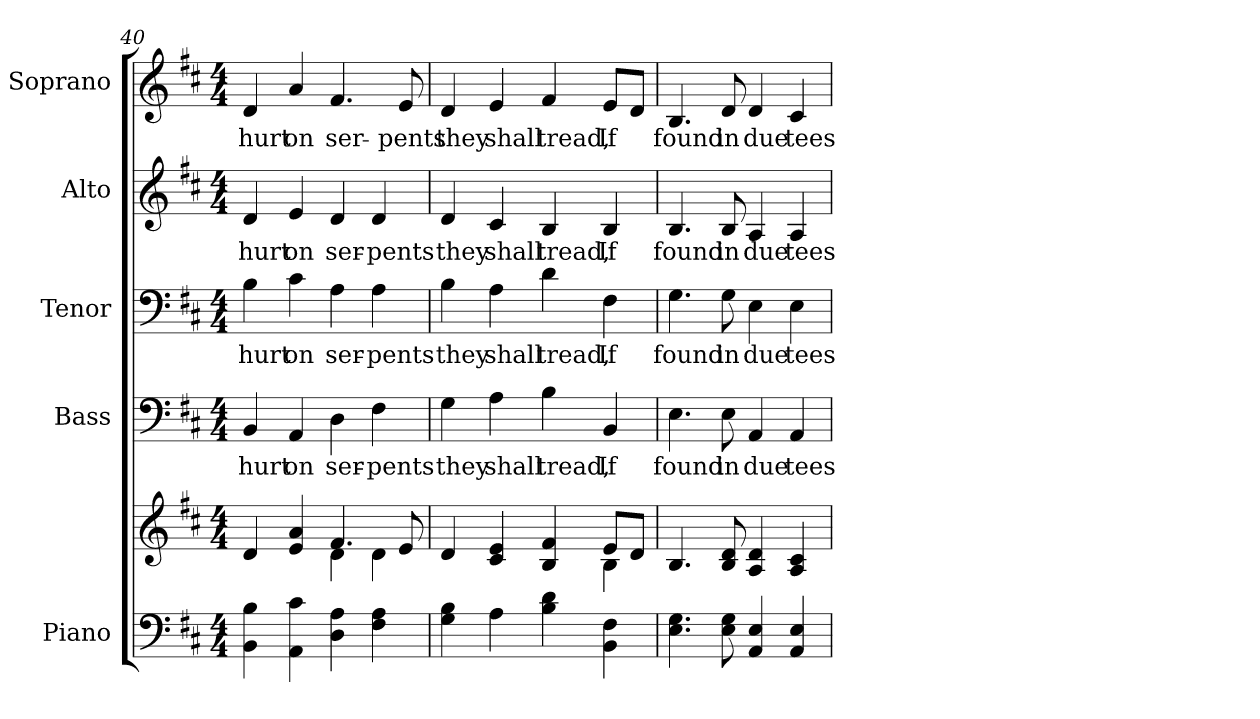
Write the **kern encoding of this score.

**kern	**kern	**kern	**text	**kern	**text	**kern	**text	**kern	**text
*part5	*part5	*part4	*part4	*part3	*part3	*part2	*part2	*part1	*part1
*staff6	*staff5	*staff4	*staff4	*staff3	*staff3	*staff2	*staff2	*staff1	*staff1
*I"Piano	*	*I"Bass	*	*I"Tenor	*	*I"Alto	*	*I"Soprano	*
*I'Pno.	*	*I'B.	*	*I'T.	*	*I'A.	*	*I'S.	*
*clefF4	*clefG2	*clefF4	*	*clefF4	*	*clefG2	*	*clefG2	*
*k[f#c#]	*k[f#c#]	*k[f#c#]	*	*k[f#c#]	*	*k[f#c#]	*	*k[f#c#]	*
*D:	*D:	*D:	*	*D:	*	*D:	*	*D:	*
*M4/4	*M4/4	*M4/4	*	*M4/4	*	*M4/4	*	*M4/4	*
=40	=40	=40	=40	=40	=40	=40	=40	=40	=40
*	*^	*	*	*	*	*	*	*	*
!	!	!	!	!LO:LY:b:color=#000000	!	!	!	!	!	!
!	!	!	!	!	!	!LO:LY:b:color=#000000	!	!	!	!
!	!	!	!	!	!	!	!	!LO:LY:b:color=#000000	!	!
!	!	!	!	!	!	!	!	!	!	!LO:LY:b:color=#000000
4BBi\ 4Bi	4di/	2ryy	4BBi/	-hurt	4Bi\	-hurt	4di/	-hurt	4di/	-hurt
!	!	!	!	!LO:LY:b:color=#000000	!	!	!	!	!	!
!	!	!	!	!	!	!LO:LY:b:color=#000000	!	!	!	!
!	!	!	!	!	!	!	!	!LO:LY:b:color=#000000	!	!
!	!	!	!	!	!	!	!	!	!	!LO:LY:b:color=#000000
4AAi\ 4c#i	4ei/ 4ai	.	4AAi/	on	4c#i\	on	4ei/	on	4ai/	on
!	!	!	!	!LO:LY:b:color=#000000	!	!	!	!	!	!
!	!	!	!	!	!	!LO:LY:b:color=#000000	!	!	!	!
!	!	!	!	!	!	!	!	!LO:LY:b:color=#000000	!	!
!	!	!	!	!	!	!	!	!	!	!LO:LY:b:color=#000000
4Di\ 4Ai	4.f#i/	4di\	4Di\	ser-	4Ai\	ser-	4di/	ser-	4.f#i/	ser-
!	!	!	!	!LO:LY:b:color=#000000	!	!	!	!	!	!
!	!	!	!	!	!	!LO:LY:b:color=#000000	!	!	!	!
!	!	!	!	!	!	!	!	!LO:LY:b:color=#000000	!	!
4F#i\ 4Ai	.	4di\	4F#i\	-pents	4Ai\	-pents	4di/	-pents	.	.
!	!	!	!	!	!	!	!	!	!	!LO:LY:b:color=#000000
.	8ei/	.	.	.	.	.	.	.	8ei/	-pents
=41	=41	=41	=41	=41	=41	=41	=41	=41	=41	=41
!	!	!	!	!LO:LY:b:color=#000000	!	!	!	!	!	!
!	!	!	!	!	!	!LO:LY:b:color=#000000	!	!	!	!
!	!	!	!	!	!	!	!	!LO:LY:b:color=#000000	!	!
!	!	!	!	!	!	!	!	!	!	!LO:LY:b:color=#000000
4Gi\ 4Bi	4di/	2ryy	4Gi\	they	4Bi\	they	4di/	they	4di/	they
!	!	!	!	!LO:LY:b:color=#000000	!	!	!	!	!	!
!	!	!	!	!	!	!LO:LY:b:color=#000000	!	!	!	!
!	!	!	!	!	!	!	!	!LO:LY:b:color=#000000	!	!
!	!	!	!	!	!	!	!	!	!	!LO:LY:b:color=#000000
4Ai\	4c#i/ 4ei	.	4Ai\	shall	4Ai\	shall	4c#i/	shall	4ei/	shall
!	!	!	!	!LO:LY:b:color=#000000	!	!	!	!	!	!
!	!	!	!	!	!	!LO:LY:b:color=#000000	!	!	!	!
!	!	!	!	!	!	!	!	!LO:LY:b:color=#000000	!	!
!	!	!	!	!	!	!	!	!	!	!LO:LY:b:color=#000000
4Bi\ 4di	4Bi/ 4f#i	4ryy	4Bi\	tread,	4di\	tread,	4Bi/	tread,	4f#i/	tread,
!	!	!	!	!LO:LY:b:color=#000000	!	!	!	!	!	!
!	!	!	!	!	!	!LO:LY:b:color=#000000	!	!	!	!
!	!	!	!	!	!	!	!	!LO:LY:b:color=#000000	!	!
!	!	!	!	!	!	!	!	!	!	!LO:LY:b:color=#000000
4BBi\ 4F#i	8ei/L	4Bi\	4BBi/	If	4F#i\	If	4Bi/	If	8ei/L	If
.	8di/J	.	.	.	.	.	.	.	8di/J	.
*	*v	*v	*	*	*	*	*	*	*	*
!!LO:PB:g=z
=42	=42	=42	=42	=42	=42	=42	=42	=42	=42
!	!	!	!LO:LY:b:color=#000000	!	!	!	!	!	!
!	!	!	!	!	!LO:LY:b:color=#000000	!	!	!	!
!	!	!	!	!	!	!	!LO:LY:b:color=#000000	!	!
!	!	!	!	!	!	!	!	!	!LO:LY:b:color=#000000
4.Ei\ 4.Gi	4.Bi/	4.Ei\	found	4.Gi\	found	4.Bi/	found	4.Bi/	found
!	!	!	!LO:LY:b:color=#000000	!	!	!	!	!	!
!	!	!	!	!	!LO:LY:b:color=#000000	!	!	!	!
!	!	!	!	!	!	!	!LO:LY:b:color=#000000	!	!
!	!	!	!	!	!	!	!	!	!LO:LY:b:color=#000000
8Ei\ 8Gi	8Bi/ 8di	8Ei\	in	8Gi\	in	8Bi/	in	8di/	in
!	!	!	!LO:LY:b:color=#000000	!	!	!	!	!	!
!	!	!	!	!	!LO:LY:b:color=#000000	!	!	!	!
!	!	!	!	!	!	!	!LO:LY:b:color=#000000	!	!
!	!	!	!	!	!	!	!	!	!LO:LY:b:color=#000000
4AAi/ 4Ei	4Ai/ 4di	4AAi/	due	4Ei\	due	4Ai/	due	4di/	due
!	!	!	!LO:LY:b:color=#000000	!	!	!	!	!	!
!	!	!	!	!	!LO:LY:b:color=#000000	!	!	!	!
!	!	!	!	!	!	!	!LO:LY:b:color=#000000	!	!
!	!	!	!	!	!	!	!	!	!LO:LY:b:color=#000000
4AAi/ 4Ei	4Ai/ 4c#i	4AAi/	tees	4Ei\	tees	4Ai/	tees	4c#i/	tees
=	=	=	=	=	=	=	=	=	=
*-	*-	*-	*-	*-	*-	*-	*-	*-	*-
